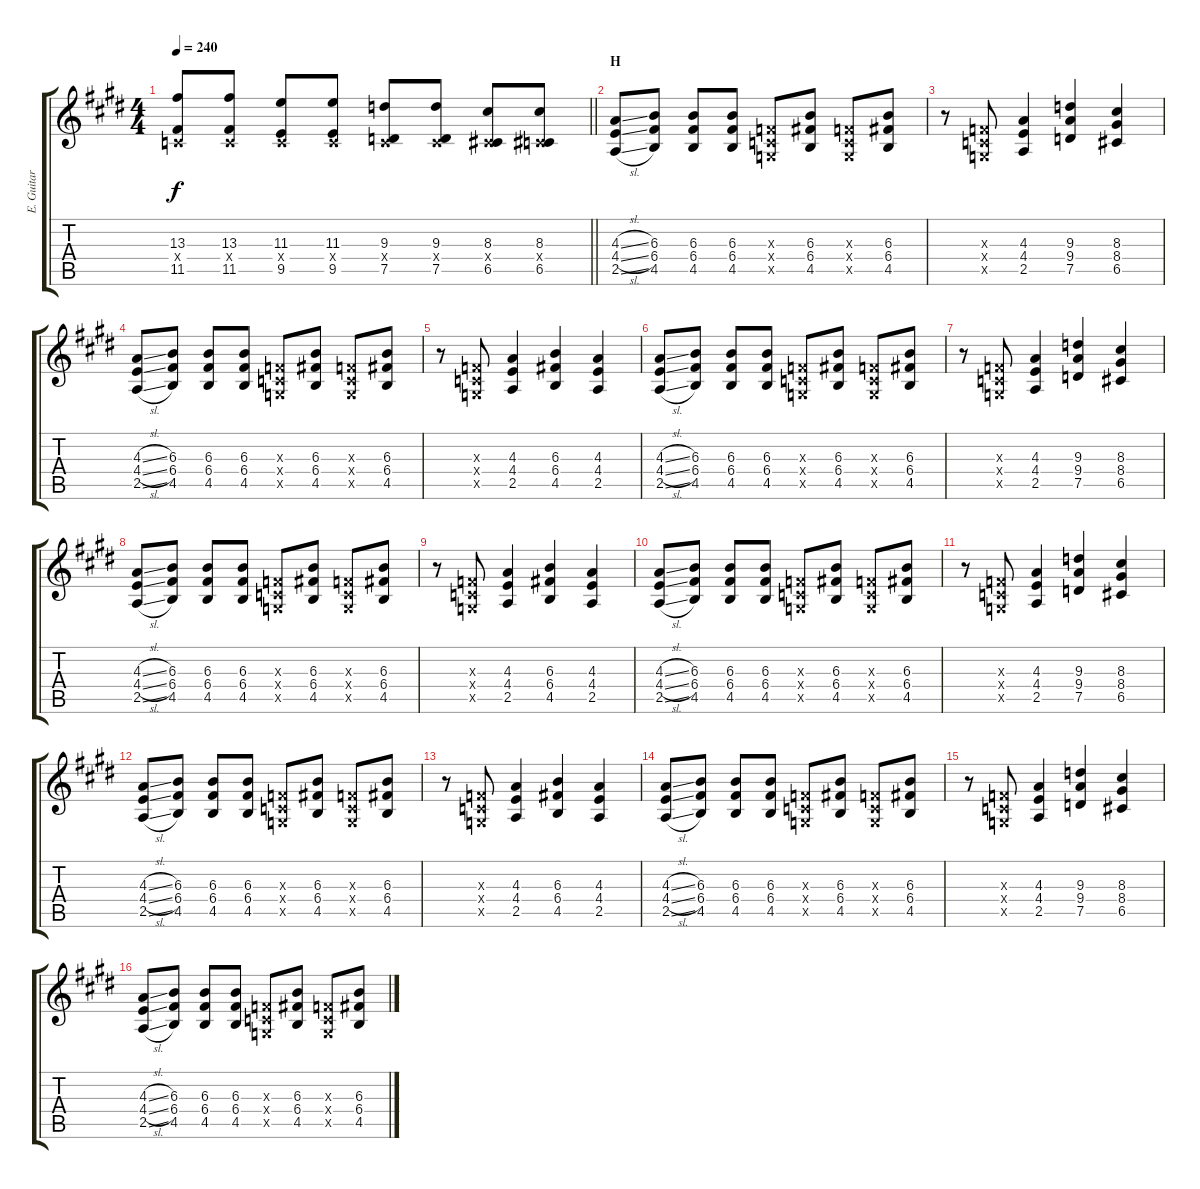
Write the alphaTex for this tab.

\track ("E. Guitar I" "E. Guitar ") {instrument overdrivenguitar}
\staff {score tabs}
\tuning (D4 A3 F3 C3 G2 C2) {hide}
\ts (4 4)
\tempo 240
\clef g2
\barLineRight lightlight
\ks e
(13.3 0.4{x} 11.5).8{dy f} (13.3 0.4{x} 11.5).8 (11.3 0.4{x} 9.5).8 (11.3 0.4{x} 9.5).8 (9.3 0.4{x} 7.5).8 (9.3 0.4{x} 7.5).8 (8.3 0.4{x} 6.5).8 (8.3 0.4{x} 6.5).8 |
\section ("" "H")
(4.3{sl} 4.4{sl} 2.5{sl}).8 (6.3 6.4 4.5).8 (6.3 6.4 4.5).8 (6.3 6.4 4.5).8 (0.3{x} 0.4{x} 0.5{x}).8 (6.3 6.4 4.5).8 (0.3{x} 0.4{x} 0.5{x}).8 (6.3 6.4 4.5).8 |
r.8 (0.3{x} 0.4{x} 0.5{x}).8 (4.3 4.4 2.5).4 (9.3 9.4 7.5).4 (8.3 8.4 6.5).4 |
(4.3{sl} 4.4{sl} 2.5{sl}).8 (6.3 6.4 4.5).8 (6.3 6.4 4.5).8 (6.3 6.4 4.5).8 (0.3{x} 0.4{x} 0.5{x}).8 (6.3 6.4 4.5).8 (0.3{x} 0.4{x} 0.5{x}).8 (6.3 6.4 4.5).8 |
r.8 (0.3{x} 0.4{x} 0.5{x}).8 (4.3 4.4 2.5).4 (6.3 6.4 4.5).4 (4.3 4.4 2.5).4 |
(4.3{sl} 4.4{sl} 2.5{sl}).8 (6.3 6.4 4.5).8 (6.3 6.4 4.5).8 (6.3 6.4 4.5).8 (0.3{x} 0.4{x} 0.5{x}).8 (6.3 6.4 4.5).8 (0.3{x} 0.4{x} 0.5{x}).8 (6.3 6.4 4.5).8 |
r.8 (0.3{x} 0.4{x} 0.5{x}).8 (4.3 4.4 2.5).4 (9.3 9.4 7.5).4 (8.3 8.4 6.5).4 |
(4.3{sl} 4.4{sl} 2.5{sl}).8 (6.3 6.4 4.5).8 (6.3 6.4 4.5).8 (6.3 6.4 4.5).8 (0.3{x} 0.4{x} 0.5{x}).8 (6.3 6.4 4.5).8 (0.3{x} 0.4{x} 0.5{x}).8 (6.3 6.4 4.5).8 |
r.8 (0.3{x} 0.4{x} 0.5{x}).8 (4.3 4.4 2.5).4 (6.3 6.4 4.5).4 (4.3 4.4 2.5).4 |
(4.3{sl} 4.4{sl} 2.5{sl}).8 (6.3 6.4 4.5).8 (6.3 6.4 4.5).8 (6.3 6.4 4.5).8 (0.3{x} 0.4{x} 0.5{x}).8 (6.3 6.4 4.5).8 (0.3{x} 0.4{x} 0.5{x}).8 (6.3 6.4 4.5).8 |
r.8 (0.3{x} 0.4{x} 0.5{x}).8 (4.3 4.4 2.5).4 (9.3 9.4 7.5).4 (8.3 8.4 6.5).4 |
(4.3{sl} 4.4{sl} 2.5{sl}).8 (6.3 6.4 4.5).8 (6.3 6.4 4.5).8 (6.3 6.4 4.5).8 (0.3{x} 0.4{x} 0.5{x}).8 (6.3 6.4 4.5).8 (0.3{x} 0.4{x} 0.5{x}).8 (6.3 6.4 4.5).8 |
r.8 (0.3{x} 0.4{x} 0.5{x}).8 (4.3 4.4 2.5).4 (6.3 6.4 4.5).4 (4.3 4.4 2.5).4 |
(4.3{sl} 4.4{sl} 2.5{sl}).8 (6.3 6.4 4.5).8 (6.3 6.4 4.5).8 (6.3 6.4 4.5).8 (0.3{x} 0.4{x} 0.5{x}).8 (6.3 6.4 4.5).8 (0.3{x} 0.4{x} 0.5{x}).8 (6.3 6.4 4.5).8 |
r.8 (0.3{x} 0.4{x} 0.5{x}).8 (4.3 4.4 2.5).4 (9.3 9.4 7.5).4 (8.3 8.4 6.5).4 |
(4.3{sl} 4.4{sl} 2.5{sl}).8 (6.3 6.4 4.5).8 (6.3 6.4 4.5).8 (6.3 6.4 4.5).8 (0.3{x} 0.4{x} 0.5{x}).8 (6.3 6.4 4.5).8 (0.3{x} 0.4{x} 0.5{x}).8 (6.3 6.4 4.5).8
